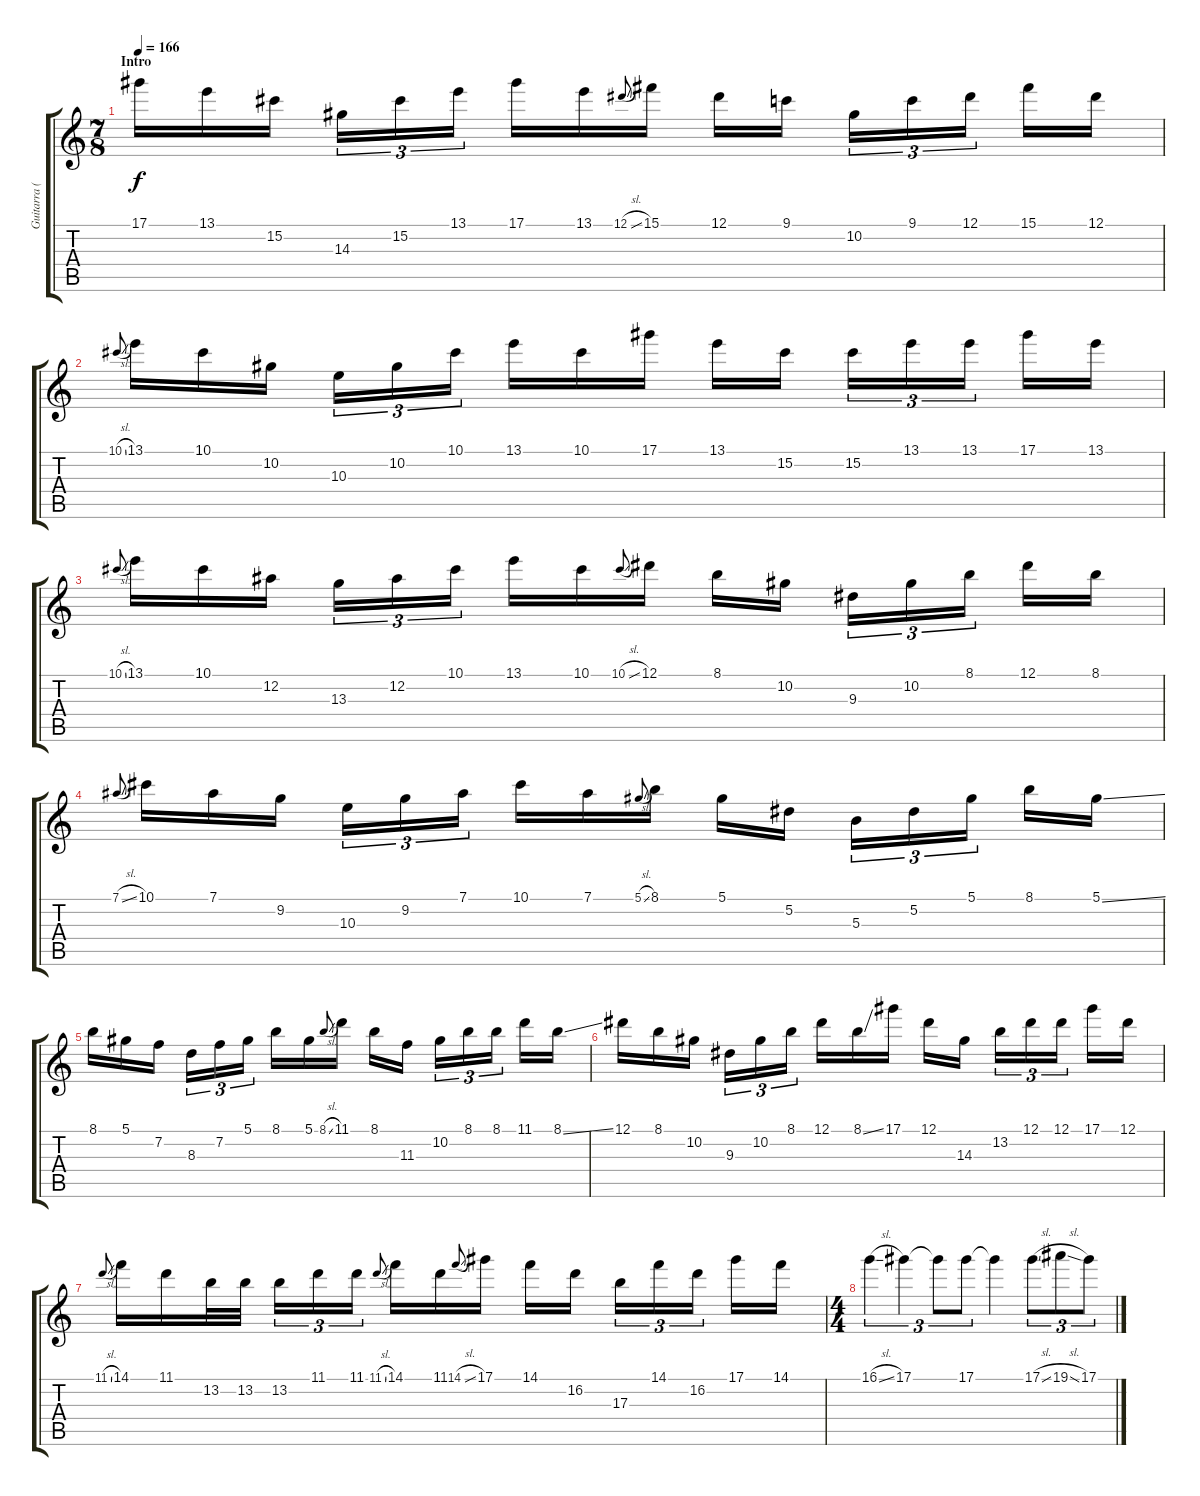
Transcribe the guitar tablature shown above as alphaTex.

\track ("Guitarra (Walter Giardino)" "Guitarra (") {instrument distortionguitar}
\staff {score tabs}
\tuning (Eb4 Bb3 Gb3 Db3 Ab2 Eb2) {hide}
\ts (7 8)
\section ("" "Intro")
\tempo 166
\tempo 155
\tempo 166
\clef g2
\ks c
17.1.16{dy f instrument distortionguitar} 13.1.16 15.2.16{beam splitsecondary} 14.3.16{tu (3 2)} 15.2.16{tu (3 2)} 13.1.16{tu (3 2)} 17.1.16 13.1.16 12.1{sl}.8{gr onbeat} 15.1.16 12.1.16 9.1.16 10.2.16{tu (3 2)} 9.1.16{tu (3 2)} 12.1.16{tu (3 2)} 15.1.16 12.1.16 |
10.1{sl}.8{gr onbeat} 13.1.16 10.1.16 10.2.16{beam splitsecondary} 10.3.16{tu (3 2)} 10.2.16{tu (3 2)} 10.1.16{tu (3 2)} 13.1.16 10.1.16 17.1.16 13.1.16 15.2.16 15.2.16{tu (3 2)} 13.1.16{tu (3 2)} 13.1.16{tu (3 2)} 17.1.16 13.1.16 |
10.1{sl}.8{gr onbeat} 13.1.16 10.1.16 12.2.16{beam splitsecondary} 13.3.16{tu (3 2)} 12.2.16{tu (3 2)} 10.1.16{tu (3 2)} 13.1.16 10.1.16 10.1{sl}.8{gr onbeat} 12.1.16 8.1.16 10.2.16 9.3.16{tu (3 2)} 10.2.16{tu (3 2)} 8.1.16{tu (3 2)} 12.1.16 8.1.16 |
7.1{sl}.8{gr onbeat} 10.1.16 7.1.16 9.2.16{beam splitsecondary} 10.3.16{tu (3 2)} 9.2.16{tu (3 2)} 7.1.16{tu (3 2)} 10.1.16 7.1.16 5.1{sl}.8{gr onbeat} 8.1.16 5.1.16 5.2.16 5.3.16{tu (3 2)} 5.2.16{tu (3 2)} 5.1.16{tu (3 2)} 8.1.16 5.1{ss}.16 |
8.1.16 5.1.16 7.2.16{beam splitsecondary} 8.3.16{tu (3 2)} 7.2.16{tu (3 2)} 5.1.16{tu (3 2)} 8.1.16 5.1.16 8.1{sl}.8{gr onbeat} 11.1.16 8.1.16 11.3.16 10.2.16{tu (3 2)} 8.1.16{tu (3 2)} 8.1.16{tu (3 2)} 11.1.16 8.1{ss}.16 |
12.1.16 8.1.16 10.2.16{beam splitsecondary} 9.3.16{tu (3 2)} 10.2.16{tu (3 2)} 8.1.16{tu (3 2)} 12.1.16 8.1{ss}.16 17.1.16 12.1.16 14.3.16 13.2.16{tu (3 2)} 12.1.16{tu (3 2)} 12.1.16{tu (3 2)} 17.1.16 12.1.16 |
11.1{sl}.8{gr onbeat} 14.1.16 11.1.16 13.2.32 13.2.32{beam splitsecondary} 13.2.16{tu (3 2)} 11.1.16{tu (3 2)} 11.1.16{tu (3 2)} 11.1{sl}.8{gr onbeat} 14.1.16 11.1.16 14.1{sl}.8{gr onbeat} 17.1.16 14.1.16 16.2.16 17.3.16{tu (3 2)} 14.1.16{tu (3 2)} 16.2.16{tu (3 2)} 17.1.16 14.1.16 |
\ts (4 4)
16.1{sl}.4{tu (3 2)} 17.1.4{tu (3 2)} 17.1{t}.8{tu (3 2)} 17.1.8{tu (3 2)} 17.1{t}.4 17.1{sl}.8{tu (3 2)} 19.1{sl}.8{tu (3 2)} 17.1{sl}.8{tu (3 2)}
